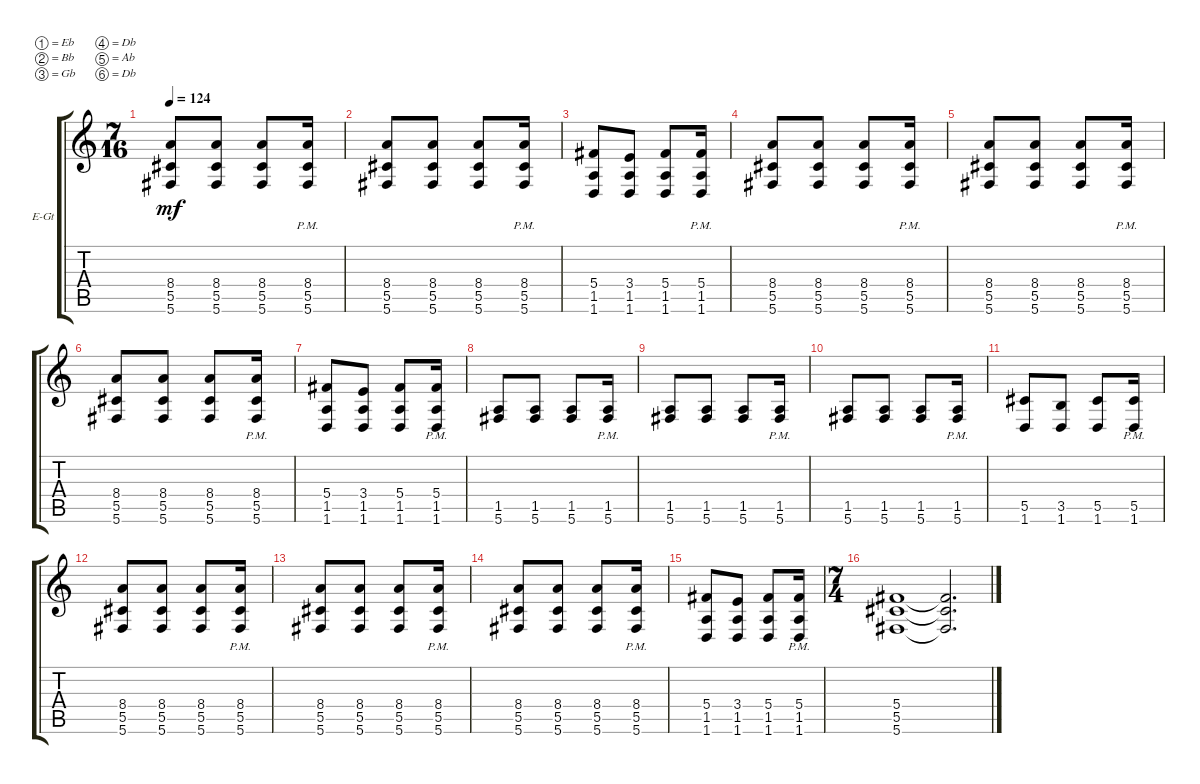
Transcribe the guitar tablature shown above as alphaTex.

\defaultSystemsLayout 4
\bracketExtendMode groupsimilarinstruments
\firstSystemTrackNameOrientation horizontal
\otherSystemsTrackNameOrientation horizontal
\track ("Nolly" "E-Gt") {instrument overdrivenguitar}
\staff {score tabs}
\tuning (Eb4 Bb3 Gb3 Db3 Ab2 Db2)
\ts (7 16)
\tempo 124
\clef g2
\ks c
(5.6 5.5 8.4).8{dy mf} (8.4 5.5 5.6).8 (5.6 5.5 8.4).8 (8.4{pm} 5.5{pm} 5.6{pm}).16 |
(5.6 5.5 8.4).8 (8.4 5.5 5.6).8 (5.6 5.5 8.4).8 (8.4{pm} 5.5{pm} 5.6{pm}).16 |
(1.6 1.5 5.4).8 (3.4 1.5 1.6).8 (5.4 1.6 1.5).8 (5.4{pm} 1.5{pm} 1.6{pm}).16 |
(5.6 5.5 8.4).8 (8.4 5.5 5.6).8 (5.6 5.5 8.4).8 (8.4{pm} 5.5{pm} 5.6{pm}).16 |
(5.6 5.5 8.4).8 (8.4 5.5 5.6).8 (5.6 5.5 8.4).8 (8.4{pm} 5.5{pm} 5.6{pm}).16 |
(5.6 5.5 8.4).8 (8.4 5.5 5.6).8 (5.6 5.5 8.4).8 (8.4{pm} 5.5{pm} 5.6{pm}).16 |
(1.6 1.5 5.4).8 (3.4 1.5 1.6).8 (5.4 1.6 1.5).8 (5.4{pm} 1.5{pm} 1.6{pm}).16 |
(5.6 1.5).8 (5.6 1.5).8 (5.6 1.5).8 (5.6{pm} 1.5{pm}).16 |
(5.6 1.5).8 (5.6 1.5).8 (5.6 1.5).8 (5.6{pm} 1.5{pm}).16 |
(5.6 1.5).8 (5.6 1.5).8 (5.6 1.5).8 (5.6{pm} 1.5{pm}).16 |
(1.6 5.5).8 (1.6 3.5).8 (1.6 5.5).8 (1.6{pm} 5.5{pm}).16 |
(5.6 5.5 8.4).8 (8.4 5.5 5.6).8 (5.6 5.5 8.4).8 (8.4{pm} 5.5{pm} 5.6{pm}).16 |
(5.6 5.5 8.4).8 (8.4 5.5 5.6).8 (5.6 5.5 8.4).8 (8.4{pm} 5.5{pm} 5.6{pm}).16 |
(5.6 5.5 8.4).8 (8.4 5.5 5.6).8 (5.6 5.5 8.4).8 (8.4{pm} 5.5{pm} 5.6{pm}).16 |
(1.6 1.5 5.4).8 (3.4 1.5 1.6).8 (5.4 1.6 1.5).8 (5.4{pm} 1.5{pm} 1.6{pm}).16 |
\ts (7 4)
(5.6 5.5 5.4).1 (5.4{t} 5.5{t} 5.6{t}).2{d}
